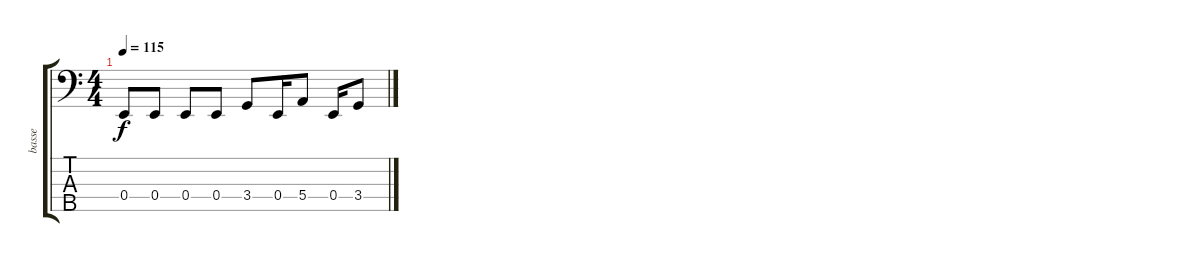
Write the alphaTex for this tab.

\track ("basse " "basse ") {instrument electricbassfinger}
\staff {score tabs}
\tuning (G2 D2 A1 E1 B0) {hide}
\ts (4 4)
\tempo 115
\clef f4
\ks c
0.4.8{dy f} 0.4.8 0.4.8 0.4.8 3.4.8 0.4.16 5.4.8 0.4.16 3.4.8
